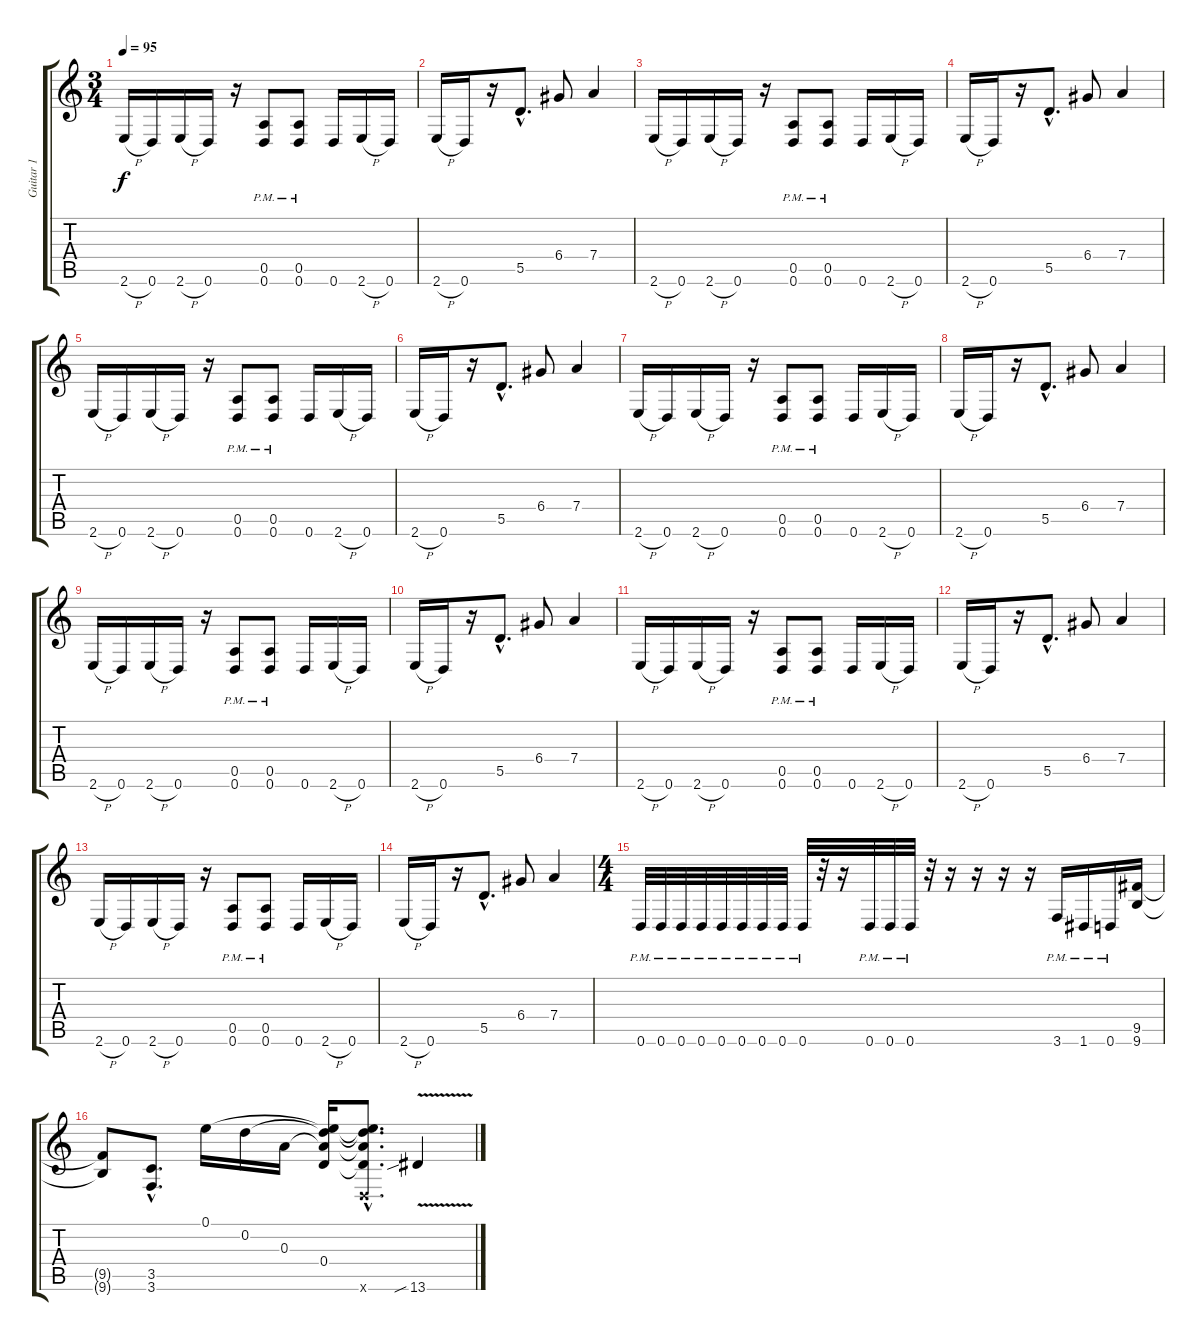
\track ("Guitar 1" "Guitar 1") {instrument distortionguitar}
\staff {score tabs}
\tuning (E4 D4 A3 D3 A2 D2) {hide}
\ts (3 4)
\tempo 95
\clef g2
\ks c
2.6{h}.16{dy f} 0.6.16 2.6{h}.16 0.6.16 r.16 (0.5{pm} 0.6{pm}).8 (0.5{pm} 0.6{pm}).8 0.6.16 2.6{h}.16 0.6.16 |
2.6{h}.16 0.6.16 r.16 5.5{hac}.8{d} 6.4.8 7.4.4 |
2.6{h}.16 0.6.16 2.6{h}.16 0.6.16 r.16 (0.5{pm} 0.6{pm}).8 (0.5{pm} 0.6{pm}).8 0.6.16 2.6{h}.16 0.6.16 |
2.6{h}.16 0.6.16 r.16 5.5{hac}.8{d} 6.4.8 7.4.4 |
2.6{h}.16 0.6.16 2.6{h}.16 0.6.16 r.16 (0.5{pm} 0.6{pm}).8 (0.5{pm} 0.6{pm}).8 0.6.16 2.6{h}.16 0.6.16 |
2.6{h}.16 0.6.16 r.16 5.5{hac}.8{d} 6.4.8 7.4.4 |
2.6{h}.16 0.6.16 2.6{h}.16 0.6.16 r.16 (0.5{pm} 0.6{pm}).8 (0.5{pm} 0.6{pm}).8 0.6.16 2.6{h}.16 0.6.16 |
2.6{h}.16 0.6.16 r.16 5.5{hac}.8{d} 6.4.8 7.4.4 |
2.6{h}.16 0.6.16 2.6{h}.16 0.6.16 r.16 (0.5{pm} 0.6{pm}).8 (0.5{pm} 0.6{pm}).8 0.6.16 2.6{h}.16 0.6.16 |
2.6{h}.16 0.6.16 r.16 5.5{hac}.8{d} 6.4.8 7.4.4 |
2.6{h}.16 0.6.16 2.6{h}.16 0.6.16 r.16 (0.5{pm} 0.6{pm}).8 (0.5{pm} 0.6{pm}).8 0.6.16 2.6{h}.16 0.6.16 |
2.6{h}.16 0.6.16 r.16 5.5{hac}.8{d} 6.4.8 7.4.4 |
2.6{h}.16 0.6.16 2.6{h}.16 0.6.16 r.16 (0.5{pm} 0.6{pm}).8 (0.5{pm} 0.6{pm}).8 0.6.16 2.6{h}.16 0.6.16 |
2.6{h}.16 0.6.16 r.16 5.5{hac}.8{d} 6.4.8 7.4.4 |
\ts (4 4)
\section ("" "")
0.6{pm}.32 0.6{pm}.32 0.6{pm}.32 0.6{pm}.32 0.6{pm}.32 0.6{pm}.32 0.6{pm}.32 0.6{pm}.32 0.6{pm}.32 r.32 r.16 0.6{pm}.32 0.6{pm}.32 0.6{pm}.32 r.32 r.16 r.16 r.16 r.16 3.6{pm}.16 1.6{pm}.16 0.6{pm}.16 (9.5 9.6).16 |
(9.5{t} 9.6{t}).8 (3.5{hac} 3.6{hac}).8{d} 0.1.16 0.2.16 0.3.16 (0.1{t} 0.2{t} 0.3{t} 0.4).16 (0.1{hac t} 0.2{hac t} 0.3{hac t} 0.4{hac t} 0.6{hac x}).8{d} 13.6{v sib}.4
